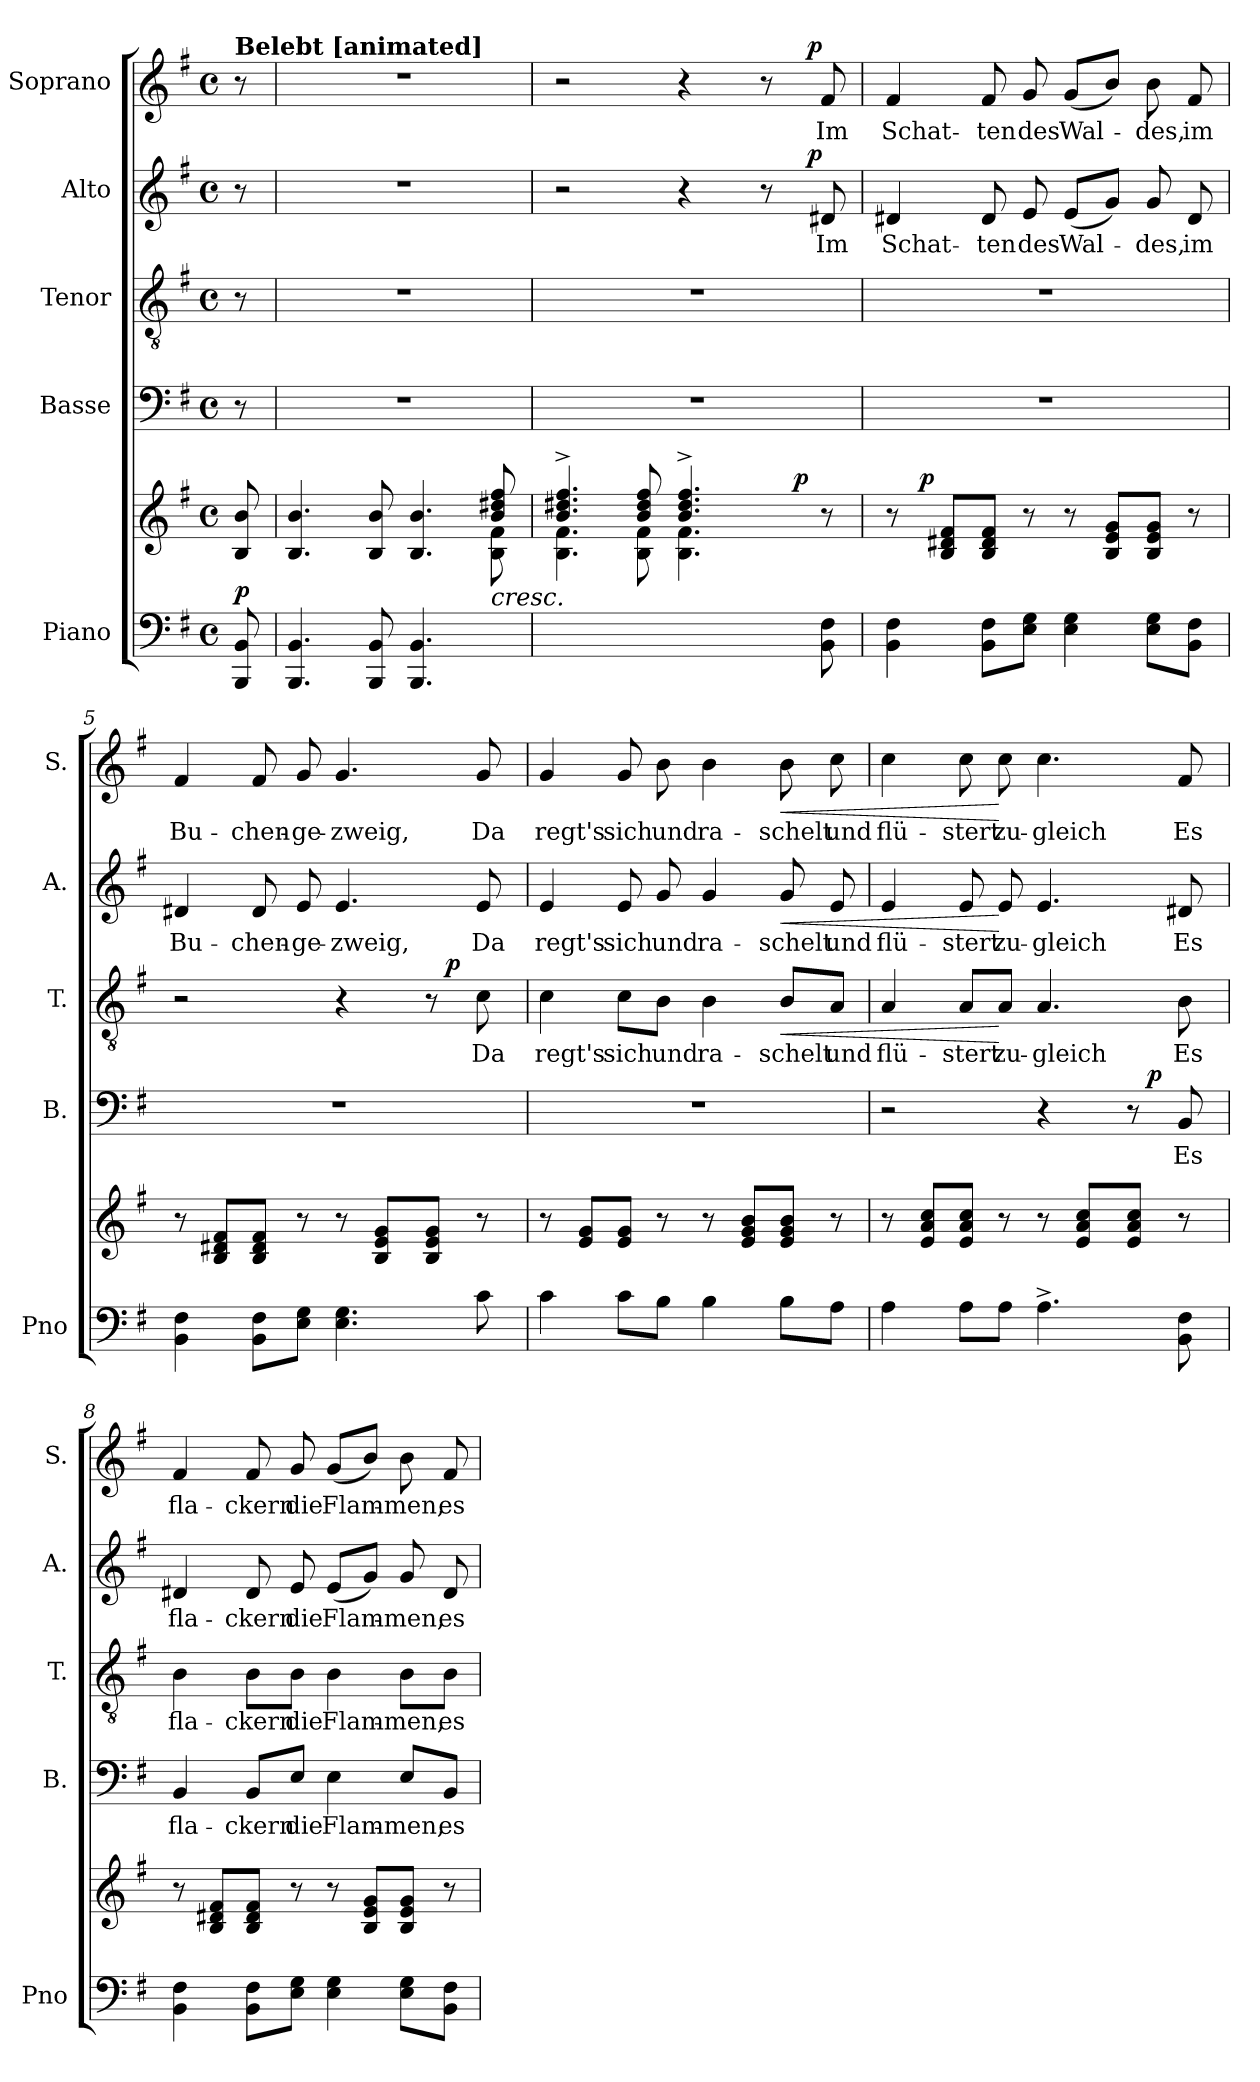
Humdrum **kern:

**kern	**kern	**dynam	**kern	**text	**dynam	**kern	**text	**dynam	**kern	**text	**dynam	**kern	**text	**dynam
*part5	*part5	*part5	*part4	*part4	*part4	*part3	*part3	*part3	*part2	*part2	*part2	*part1	*part1	*part1
*staff6	*staff5	*staff5/6	*staff4	*staff4	*staff4	*staff3	*staff3	*staff3	*staff2	*staff2	*staff2	*staff1	*staff1	*staff1
*I"Piano	*	*	*I"Basse	*	*	*I"Tenor	*	*	*I"Alto	*	*	*I"Soprano	*	*
*I'Pno	*	*	*I'B.	*	*	*I'T.	*	*	*I'A.	*	*	*I'S.	*	*
*clefF4	*clefG2	*	*clefF4	*	*	*clefGv2	*	*	*clefG2	*	*	*clefG2	*	*
*k[f#]	*k[f#]	*	*k[f#]	*	*	*k[f#]	*	*	*k[f#]	*	*	*k[f#]	*	*
*e:	*e:	*	*e:	*	*	*e:	*	*	*e:	*	*	*e:	*	*
*M4/4	*M4/4	*	*M4/4	*	*	*M4/4	*	*	*M4/4	*	*	*M4/4	*	*
*met(c)	*met(c)	*	*met(c)	*	*	*met(c)	*	*	*met(c)	*	*	*met(c)	*	*
=1	=1	=1	=1	=1	=1	=1	=1	=1	=1	=1	=1	=1	=1	=1
!	!	!	!	!	!	!	!	!	!	!	!	!LO:TX:a:B:t=Belebt [animated]	!	!
!	!	!LO:DY:a=2	!	!	!	!	!	!	!	!	!	!	!	!
8BBB/ 8BB/	8B/ 8b/	p	8r	.	.	8r	.	.	8r	.	.	8r	.	.
=2	=2	=2	=2	=2	=2	=2	=2	=2	=2	=2	=2	=2	=2	=2
*	*^	*	*	*	*	*	*	*	*	*	*	*	*	*
4.BBB/ 4.BB/	4.B/ 4.b/	2..ryy	.	1r	.	.	1r	.	.	1r	.	.	1r	.	.
8BBB/ 8BB/	8B/ 8b/	.	.	.	.	.	.	.	.	.	.	.	.	.	.
4.BBB/ 4.BB/	4.B/ 4.b/	.	.	.	.	.	.	.	.	.	.	.	.	.	.
!	!	!	!LO:HP:b	!	!	!	!	!	!	!	!	!	!	!	!
8ryy	8b/ 8dd#X/ 8ff#/	8B\ 8f#\	<	.	.	.	.	.	.	.	.	.	.	.	.
=3	=3	=3	=3	=3	=3	=3	=3	=3	=3	=3	=3	=3	=3	=3	=3
*	*	*^	*	*	*	*	*	*	*	*^	*	*	*^	*	*
2..ryy	4.b/^ 4.dd#X/^ 4.ff#/^	4.B\ 4.f#\	3%2ryy	.	1r	.	.	1r	.	.	2r	3%2ryy	.	.	2r	3%2ryy	.	.
.	8b/ 8dd#/ 8ff#/	8B\ 8f#\	.	.	.	.	.	.	.	.	.	.	.	.	.	.	.	.
.	4.b/^ 4.dd#/^ 4.ff#/^	4.B\ 4.f#\	.	.	.	.	.	.	.	.	4r	.	.	.	4r	.	.	.
.	.	.	6ryy	.	.	.	.	.	.	.	.	6ryy	.	.	.	6ryy	.	.
.	.	.	.	.	.	.	.	.	.	.	8r	.	.	.	8r	.	.	.
!	!	!	!	!LO:DY:a	!	!	!	!	!	!	!	!	!	!	!	!	!	!
.	.	.	6ryy	p	.	.	.	.	.	.	.	48ryy	.	.	.	48ryy	.	.
!	!	!	!	!	!	!	!	!	!	!	!	!	!	!LO:DY:a	!	!	!	!LO:DY:a
.	.	.	.	.	.	.	.	.	.	.	.	12..ryy	.	p	.	12..ryy	.	p
!	!	!	!	!	!	!	!	!	!	!	!	!	!LO:LY:b	!	!	!	!LO:LY:b	!
8BB\ 8F#\	8r	8ryy	.	[	.	.	.	.	.	.	8d#X/	.	Im	.	8f#/	.	Im	.
=4	=4	=4	=4	=4	=4	=4	=4	=4	=4	=4	=4	=4	=4	=4	=4	=4	=4	=4
!	!	!	!	!	!	!	!	!	!	!	!	!	!LO:LY:b	!	!	!	!LO:LY:b	!
*	*	*	*	*	*	*	*	*	*	*	*v	*v	*	*	*	*	*	*
*	*	*v	*v	*	*	*	*	*	*	*	*	*	*	*v	*v	*	*
4BB\ 4F#\	8r	12ryy	.	1r	.	.	1r	.	.	4d#X/	Schat-	.	4f#/	Schat-	.
!	!	!	!LO:DY:a	!	!	!	!	!	!	!	!	!	!	!	!
.	.	3%2ryy	p	.	.	.	.	.	.	.	.	.	.	.	.
.	8B/ 8d#X/ 8f#/L	.	.	.	.	.	.	.	.	.	.	.	.	.	.
!	!	!	!	!	!	!	!	!	!	!	!LO:LY:b	!	!	!LO:LY:b	!
8BB\ 8F#\L	8B/ 8d#/ 8f#/J	.	.	.	.	.	.	.	.	8d#/	-ten	.	8f#/	-ten	.
!	!	!	!	!	!	!	!	!	!	!	!LO:LY:b	!	!	!LO:LY:b	!
8E\ 8G\J	8r	.	.	.	.	.	.	.	.	8e/	des	.	8g/	des	.
!	!	!	!	!	!	!	!	!	!	!	!LO:LY:b	!	!	!LO:LY:b	!
4E\ 4G\	8r	.	.	.	.	.	.	.	.	(<8e/L	Wal-	.	(<8g/L	Wal-	.
.	8B/ 8e/ 8g/L	.	.	.	.	.	.	.	.	8g/J)	.	.	8b/J)	.	.
!	!	!	!	!	!	!	!	!	!	!	!LO:LY:b	!	!	!LO:LY:b	!
8E\ 8G\L	8B/ 8e/ 8g/J	6.ryy	.	.	.	.	.	.	.	8g/	-des,	.	8b\	-des,	.
!	!	!	!	!	!	!	!	!	!	!	!LO:LY:b	!	!	!LO:LY:b	!
8BB\ 8F#\J	8r	.	.	.	.	.	.	.	.	8d#/	im	.	8f#/	im	.
=5	=5	=5	=5	=5	=5	=5	=5	=5	=5	=5	=5	=5	=5	=5	=5
!	!	!	!	!	!	!	!	!	!	!	!LO:LY:b	!	!	!LO:LY:b	!
*	*v	*v	*	*	*	*	*^	*	*	*	*	*	*	*	*
4BB\ 4F#\	8r	.	1r	.	.	2r	3%2ryy	.	.	4d#X/	Bu-	.	4f#/	Bu-	.
.	8B/ 8d#X/ 8f#/L	.	.	.	.	.	.	.	.	.	.	.	.	.	.
!	!	!	!	!	!	!	!	!	!	!	!LO:LY:b	!	!	!LO:LY:b	!
8BB\ 8F#\L	8B/ 8d#/ 8f#/J	.	.	.	.	.	.	.	.	8d#/	-chen-	.	8f#/	-chen-	.
!	!	!	!	!	!	!	!	!	!	!	!LO:LY:b	!	!	!LO:LY:b	!
8E\ 8G\J	8r	.	.	.	.	.	.	.	.	8e/	-ge-	.	8g/	-ge-	.
!	!	!	!	!	!	!	!	!	!	!	!LO:LY:b	!	!	!LO:LY:b	!
4.E\ 4.G\	8r	.	.	.	.	4r	.	.	.	4.e/	-zweig,	.	4.g/	-zweig,	.
.	8B/ 8e/ 8g/L	.	.	.	.	.	.	.	.	.	.	.	.	.	.
.	.	.	.	.	.	.	12.ryy	.	.	.	.	.	.	.	.
.	8B/ 8e/ 8g/J	.	.	.	.	8r	.	.	.	.	.	.	.	.	.
!	!	!	!	!	!	!	!	!	!LO:DY:a	!	!	!	!	!	!
.	.	.	.	.	.	.	6ryy	.	p	.	.	.	.	.	.
!	!	!	!	!	!	!	!	!LO:LY:b	!	!	!LO:LY:b	!	!	!LO:LY:b	!
8c\	8r	.	.	.	.	8c\	.	Da	.	8e/	Da	.	8g/	Da	.
.	.	.	.	.	.	.	24ryy	.	.	.	.	.	.	.	.
!!LO:LB:g=z
=6	=6	=6	=6	=6	=6	=6	=6	=6	=6	=6	=6	=6	=6	=6	=6
!	!	!	!	!	!	!	!	!LO:LY:b	!	!	!LO:LY:b	!	!	!LO:LY:b	!
*	*	*	*	*	*	*v	*v	*	*	*	*	*	*	*	*
4c\	8r	.	1r	.	.	4c\	regt's	.	4e/	regt's	.	4g/	regt's	.
.	8e/ 8g/L	.	.	.	.	.	.	.	.	.	.	.	.	.
!	!	!	!	!	!	!	!LO:LY:b	!	!	!LO:LY:b	!	!	!LO:LY:b	!
8c\L	8e/ 8g/J	.	.	.	.	8c\L	sich	.	8e/	sich	.	8g/	sich	.
!	!	!	!	!	!	!	!LO:LY:b	!	!	!LO:LY:b	!	!	!LO:LY:b	!
8B\J	8r	.	.	.	.	8B\J	und	.	8g/	und	.	8b\	und	.
!	!	!	!	!	!	!	!LO:LY:b	!	!	!LO:LY:b	!	!	!LO:LY:b	!
4B\	8r	.	.	.	.	4B\	ra-	.	4g/	ra-	.	4b\	ra-	.
.	8e/ 8g/ 8b/L	.	.	.	.	.	.	.	.	.	.	.	.	.
!	!	!	!	!	!	!	!LO:LY:b	!LO:HP:b	!	!LO:LY:b	!LO:HP:b	!	!LO:LY:b	!LO:HP:b
8B\L	8e/ 8g/ 8b/J	.	.	.	.	8B/L	-schelt	<	8g/	-schelt	<	8b\	-schelt	<
!	!	!	!	!	!	!	!LO:LY:b	!	!	!LO:LY:b	!	!	!LO:LY:b	!
8A\J	8r	.	.	.	.	8A/J	und	.	8e/	und	.	8cc\	und	.
=7	=7	=7	=7	=7	=7	=7	=7	=7	=7	=7	=7	=7	=7	=7
!	!	!	!	!	!	!	!LO:LY:b	!	!	!LO:LY:b	!	!	!LO:LY:b	!
*	*	*	*^	*	*	*	*	*	*	*	*	*	*	*
4A\	8r	.	2r	3%2ryy	.	.	4A/	flü-	.	4e/	flü-	.	4cc\	flü-	.
.	8e/ 8a/ 8cc/L	.	.	.	.	.	.	.	.	.	.	.	.	.	.
!	!	!	!	!	!	!	!	!LO:LY:b	!	!	!LO:LY:b	!	!	!LO:LY:b	!
8A\L	8e/ 8a/ 8cc/J	.	.	.	.	.	8A/L	-stert	.	8e/	-stert	.	8cc\	-stert	.
!	!	!	!	!	!	!	!	!LO:LY:b	!	!	!LO:LY:b	!	!	!LO:LY:b	!
8A\J	8r	.	.	.	.	.	8A/J	zu-	[	8e/	zu-	[	8cc\	zu-	[
!	!	!	!	!	!	!	!	!LO:LY:b	!	!	!LO:LY:b	!	!	!LO:LY:b	!
4.A^\	8r	.	4r	.	.	.	4.A/	-gleich	.	4.e/	-gleich	.	4.cc\	-gleich	.
.	8e/ 8a/ 8cc/L	.	.	.	.	.	.	.	.	.	.	.	.	.	.
.	.	.	.	12.ryy	.	.	.	.	.	.	.	.	.	.	.
.	8e/ 8a/ 8cc/J	.	8r	.	.	.	.	.	.	.	.	.	.	.	.
!	!	!	!	!	!	!LO:DY:a	!	!	!	!	!	!	!	!	!
.	.	.	.	6ryy	.	p	.	.	.	.	.	.	.	.	.
!	!	!	!	!	!LO:LY:b	!	!	!LO:LY:b	!	!	!LO:LY:b	!	!	!LO:LY:b	!
8BB\ 8F#\	8r	.	8BB/	.	Es	.	8B\	Es	.	8d#X/	Es	.	8f#/	Es	.
.	.	.	.	24ryy	.	.	.	.	.	.	.	.	.	.	.
=8	=8	=8	=8	=8	=8	=8	=8	=8	=8	=8	=8	=8	=8	=8	=8
!	!	!	!	!	!LO:LY:b	!	!	!LO:LY:b	!	!	!LO:LY:b	!	!	!LO:LY:b	!
*	*	*	*v	*v	*	*	*	*	*	*	*	*	*	*	*
4BB\ 4F#\	8r	.	4BB/	fla-	.	4B\	fla-	.	4d#X/	fla-	.	4f#/	fla-	.
.	8B/ 8d#X/ 8f#/L	.	.	.	.	.	.	.	.	.	.	.	.	.
!	!	!	!	!LO:LY:b	!	!	!LO:LY:b	!	!	!LO:LY:b	!	!	!LO:LY:b	!
8BB\ 8F#\L	8B/ 8d#/ 8f#/J	.	8BB/L	-ckern	.	8B\L	-ckern	.	8d#/	-ckern	.	8f#/	-ckern	.
!	!	!	!	!LO:LY:b	!	!	!LO:LY:b	!	!	!LO:LY:b	!	!	!LO:LY:b	!
8E\ 8G\J	8r	.	8E/J	die	.	8B\J	die	.	8e/	die	.	8g/	die	.
!	!	!	!	!LO:LY:b	!	!	!LO:LY:b	!	!	!LO:LY:b	!	!	!LO:LY:b	!
4E\ 4G\	8r	.	4E\	Flam-	.	4B\	Flam-	.	(<8e/L	Flam-	.	(<8g/L	Flam-	.
.	8B/ 8e/ 8g/L	.	.	.	.	.	.	.	8g/J)	.	.	8b/J)	.	.
!	!	!	!	!LO:LY:b	!	!	!LO:LY:b	!	!	!LO:LY:b	!	!	!LO:LY:b	!
8E\ 8G\L	8B/ 8e/ 8g/J	.	8E/L	-men,	.	8B\L	-men,	.	8g/	-men,	.	8b\	-men,	.
!	!	!	!	!LO:LY:b	!	!	!LO:LY:b	!	!	!LO:LY:b	!	!	!LO:LY:b	!
8BB\ 8F#\J	8r	.	8BB/J	es	.	8B\J	es	.	8d#/	es	.	8f#/	es	.
=	=	=	=	=	=	=	=	=	=	=	=	=	=	=
*-	*-	*-	*-	*-	*-	*-	*-	*-	*-	*-	*-	*-	*-	*-
